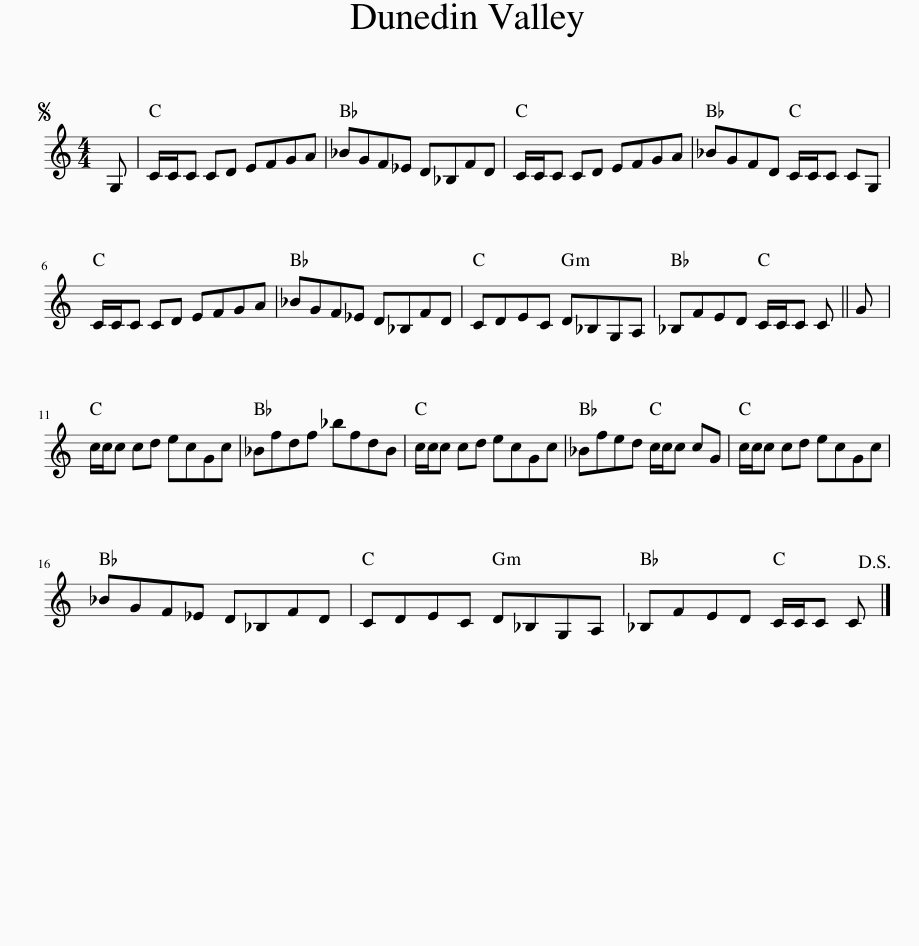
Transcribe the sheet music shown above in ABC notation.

X:1
L:1/8
M:4/4
I:linebreak $
K:C
V:1 treble
V:1
S G, | C/C/C CD EFGA | _BGF_E D_B,FD | C/C/C CD EFGA | _BGFD C/C/C CG, |$ %5
 C/C/C CD EFGA | _BGF_E D_B,FD | CDEC D_B,G,A, | _B,FED C/C/C C || G |$ %10
 c/c/c cd ecGc | _Bfdf _bfdB | c/c/c cd ecGc | _Bfed c/c/c cG | c/c/c cd ecGc |$ %15
 _BGF_E D_B,FD | CDEC D_B,G,A, | _B,FED C/C/C C!D.S.! |] %18
